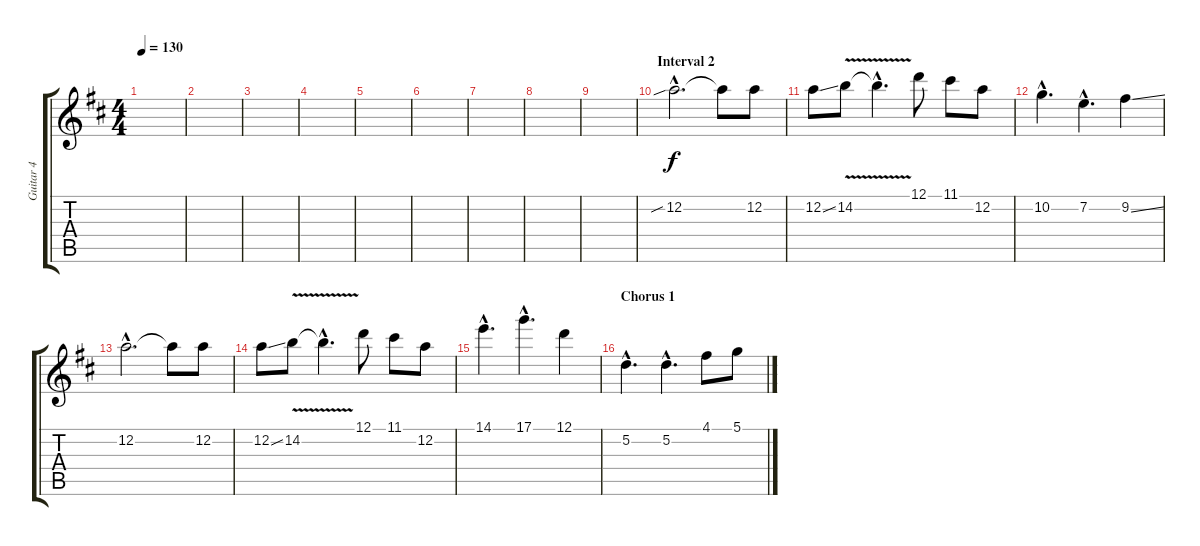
\track ("Guitar 4" "Guitar 4") {instrument distortionguitar}
\staff {score tabs}
\tuning (D4 A3 F3 C3 G2 D2) {hide}
\ts (4 4)
\tempo 130
\clef g2
\ks d
|
|
|
|
|
|
|
|
|
\section ("" "Interval 2")
12.2{sib hac}.2{d} 12.2{t}.8 12.2.8 |
12.2{ss}.8 14.2{v}.8 14.2{hac t}.4{d} 12.1.8 11.1.8 12.2.8 |
10.2{hac}.4{d} 7.2{hac}.4{d} 9.2{ss}.4 |
12.2{hac}.2{d} 12.2{t}.8 12.2.8 |
12.2{ss}.8 14.2{v}.8 14.2{hac t}.4{d} 12.1.8 11.1.8 12.2.8 |
14.1{hac}.4{d} 17.1{hac}.4{d} 12.1.4 |
\section ("" "Chorus 1")
5.2{hac}.4{d} 5.2{hac}.4{d} 4.1.8 5.1.8
